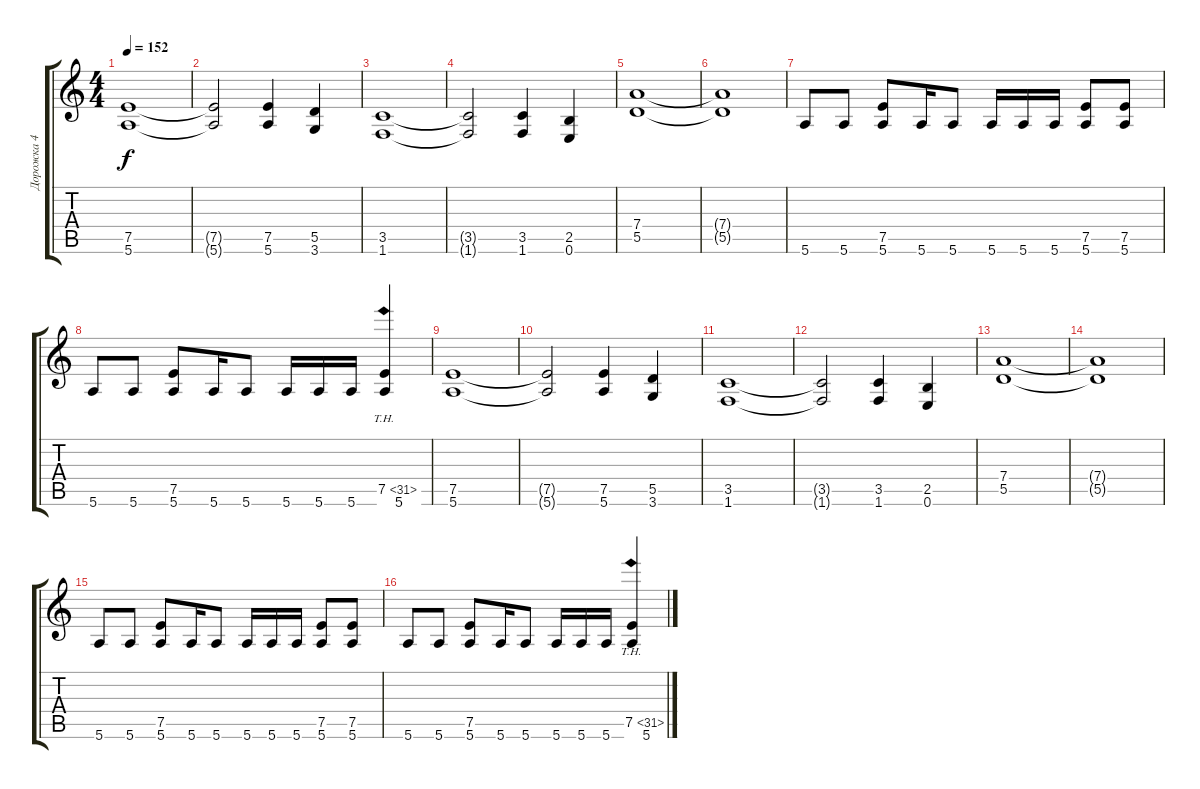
\track ("Дорожка 4" "Дорожка 4") {instrument distortionguitar}
\staff {score tabs}
\tuning (E4 B3 G3 D3 A2 E2) {hide}
\ts (4 4)
\tempo 152
\clef g2
\ks c
(7.5 5.6).1{dy f} |
(7.5{t} 5.6{t}).2 (7.5 5.6).4 (5.5 3.6).4 |
(3.5 1.6).1 |
(3.5{t} 1.6{t}).2 (3.5 1.6).4 (2.5 0.6).4 |
(7.4 5.5).1 |
(7.4{t} 5.5{t}).1 |
5.6.8 5.6.8 (7.5 5.6).8 5.6.16 5.6.8 5.6.16 5.6.16 5.6.16 (7.5 5.6).8 (7.5 5.6).8 |
5.6.8 5.6.8 (7.5 5.6).8 5.6.16 5.6.8 5.6.16 5.6.16 5.6.16 (7.5{th 24} 5.6).4 |
(7.5 5.6).1 |
(7.5{t} 5.6{t}).2 (7.5 5.6).4 (5.5 3.6).4 |
(3.5 1.6).1 |
(3.5{t} 1.6{t}).2 (3.5 1.6).4 (2.5 0.6).4 |
(7.4 5.5).1 |
(7.4{t} 5.5{t}).1 |
5.6.8 5.6.8 (7.5 5.6).8 5.6.16 5.6.8 5.6.16 5.6.16 5.6.16 (7.5 5.6).8 (7.5 5.6).8 |
5.6.8 5.6.8 (7.5 5.6).8 5.6.16 5.6.8 5.6.16 5.6.16 5.6.16 (7.5{th 24} 5.6).4
